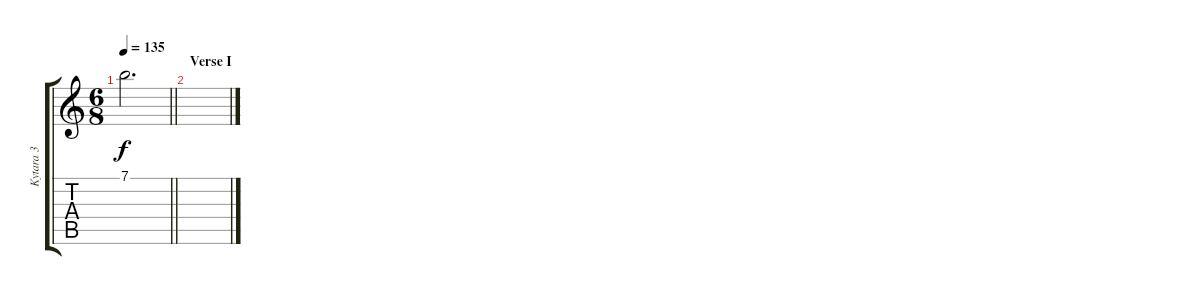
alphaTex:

\track ("Kytara 3" "Kytara 3") {instrument electricguitarjazz}
\staff {score tabs}
\tuning (E4 B3 G3 D3 A2 E2) {hide}
\ts (6 8)
\tempo 135
\clef g2
\barLineRight lightlight
\ks c
7.1{t}.2{d dy f} |
\section ("" "Verse I")
